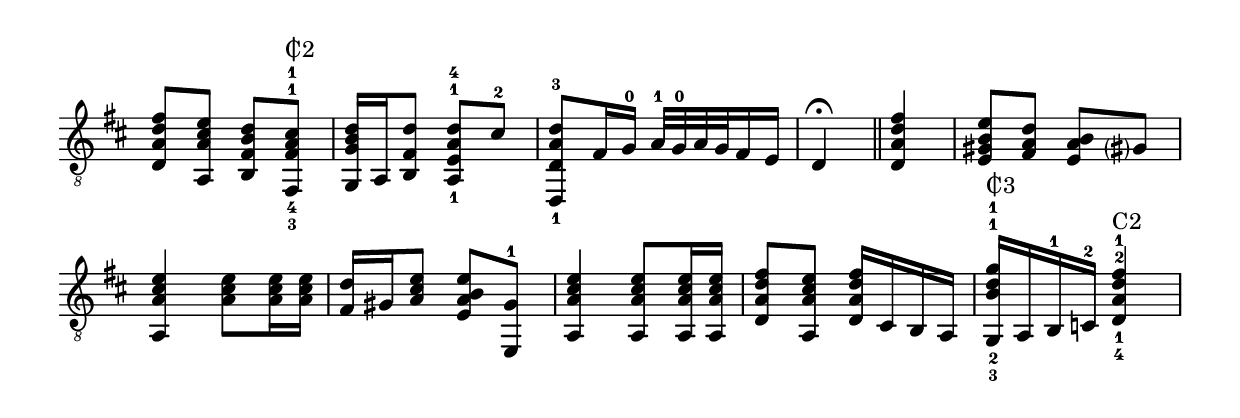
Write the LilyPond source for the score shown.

\version "2.17.2"

cii = \markup {
  \combine
  \override #'(thickness . 1.5)
  \translate #'(0.8 . -0.3)
  \draw-line #'(0 . 2.2)
  C2
}

ciii = \markup {
  \combine
  \override #'(thickness . 1.5)
  \translate #'(0.8 . -0.3)
  \draw-line #'(0 . 2.2)
  C3
}

\relative f {
  \clef "G_8"
  \key d \major
  \time 2/4
  <d a' d fis>8 <a a' cis e> <b fis' b d> <fis-3 fis'-4 a-1 cis-1>^\cii
  <g g' b d>16 a16 <b fis' d'>8 <a e'-1 a-1 d-4>8 cis'-2
  <d,, d' a'-1 d-3>8 fis'16 g-0 a32-1 g-0 a g fis16 e
  d4\fermata \bar "||" <d a' d fis>
  <e gis b e>8 <fis a d> <e a b> gis?
  <a, a' cis e>4 <a' cis e>8 q16 q
  <fis d'>16 gis <a cis e>8 <e a b e> <e, gis'-1>
  <a a' cis e>4 q8 q16 q
  <d a' d fis>8 <a a' cis e> <d a' d fis>16 cis b a
  <g-3 b'-2 d-1 g-1>16^\ciii a b-1 c-2 <d-4 a'-1 d-2 fis-1>4^"C2"
}

\layout {
  indent = 0

  \context {
    \Staff
    \remove "Time_signature_engraver"
  }
  \context {
    \Score
    \remove "Bar_number_engraver"
  }
}
